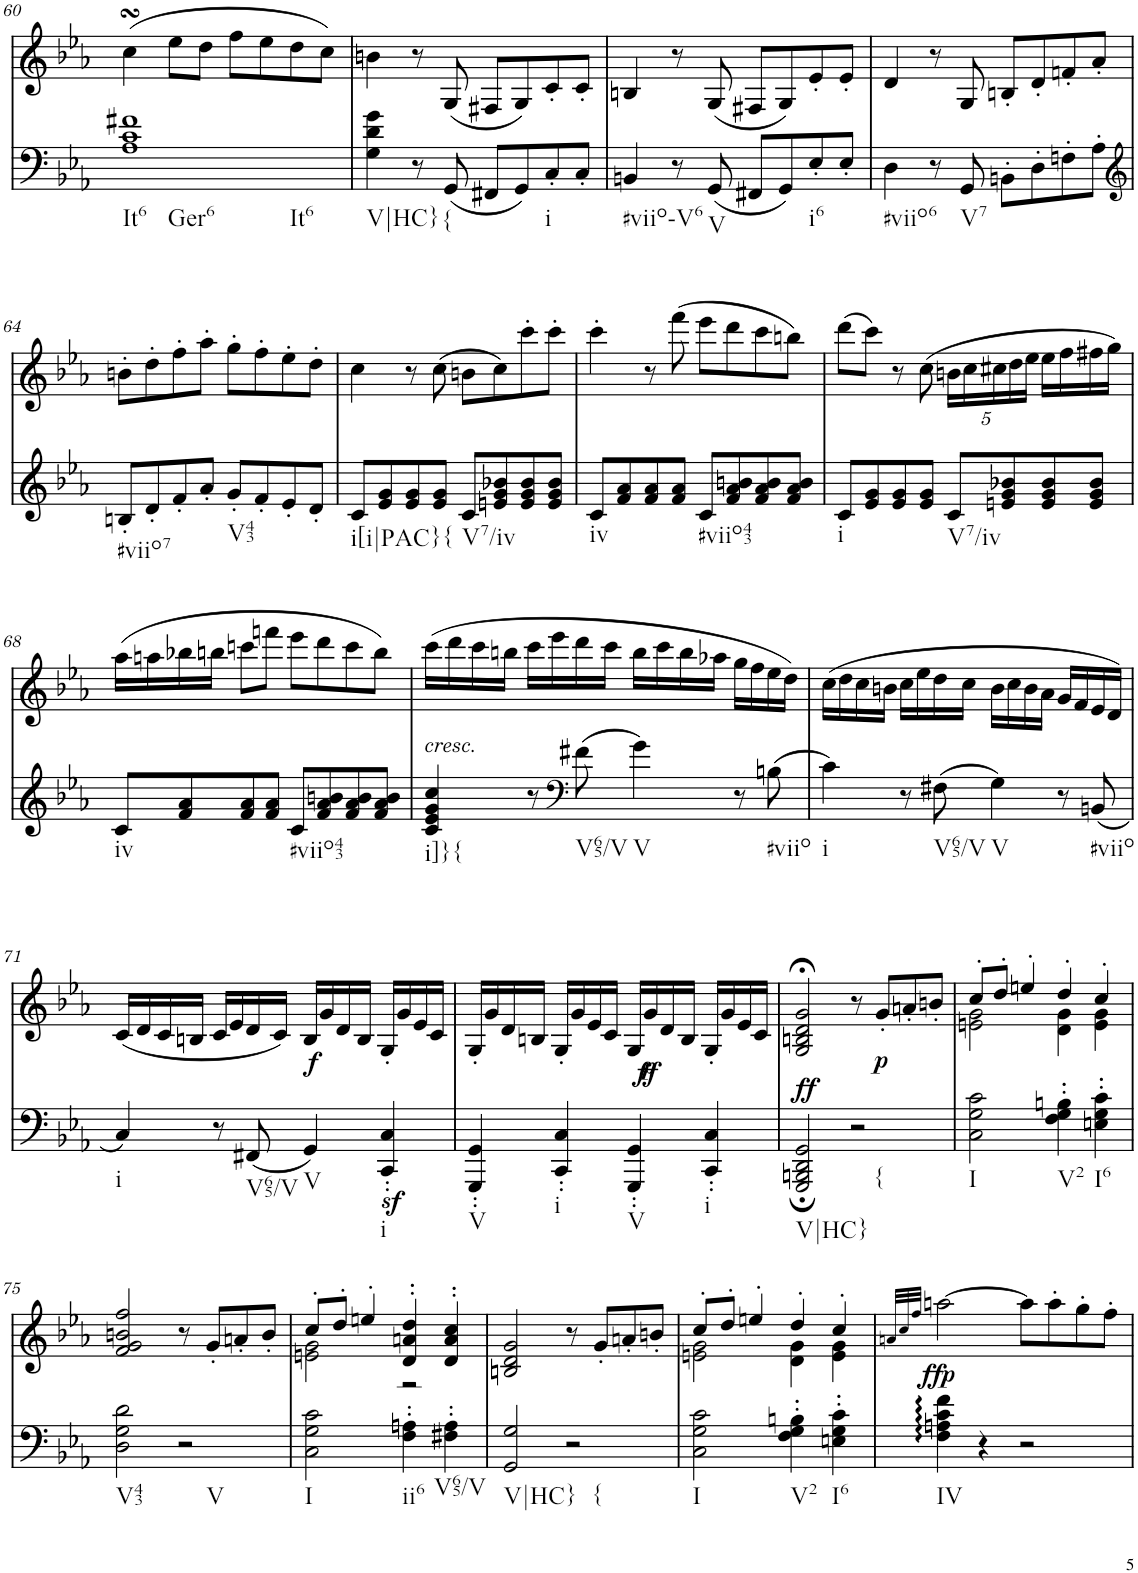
**kern	**dynam	**kern	**dynam
*part2	*part2	*part1	*part1
*staff2	*staff2	*staff1	*staff1
*I"piano	*	*I"piano	*
*I'Pno	*	*I'Pno	*
!!LO:PB:g=z
*clefF4	*	*clefG2	*
*k[b-e-a-]	*	*k[b-e-a-]	*
*c:	*	*c:	*
*M4/4	*	*M4/4	*
=60	=60	=60	=60
!LO:TX:b:t=It6	!	!	!
!LO:TX:b:t=Ger6	!	!	!
!LO:TX:b:t=It6	!	!	!
1A- 1c 1f#X	.	(4ccsSSS\	.
.	.	8ee-\L	.
.	.	8dd\J	.
.	.	8ff\L	.
.	.	8ee-\	.
.	.	8dd\	.
.	.	8cc\J)	.
=61	=61	=61	=61
!LO:TX:b:t=V|HC}	!	!	!
4G\ 4d\ 4g\	.	4bn\	.
8r	.	8r	.
!LO:TX:b:t={	!	!	!
(8GG/	.	(8G/	.
8FF#X/L	.	8F#X/L	.
8GG/)	.	8G/)	.
!LO:TX:b:t=i	!	!	!
8C'/	.	8c'/	.
8C'/J	.	8c'/J	.
=62	=62	=62	=62
!LO:TX:b:t=#viio-V6	!	!	!
4BBn/	.	4Bn/	.
8r	.	8r	.
!LO:TX:b:t=V	!	!	!
(8GG/	.	(8G/	.
8FF#X/L	.	8F#X/L	.
8GG/)	.	8G/)	.
!LO:TX:b:t=i6	!	!	!
8E-'/	.	8e-'/	.
8E-'/J	.	8e-'/J	.
=63	=63	=63	=63
!LO:TX:b:t=#viio6	!	!	!
4D\	.	4d/	.
8r	.	8r	.
!LO:TX:b:t=V7	!	!	!
8GG/	.	8G/	.
8BBn'\L	.	8Bn'/L	.
8D'\	.	8d'/	.
8Fn'\	.	8fn'/	.
8A-'\J	.	8a-'/J	.
!!LO:LB:g=z
=64	=64	=64	=64
*clefG2	*	*	*
!LO:TX:b:t=#viio7	!	!	!
8Bn'/L	.	8bn'\L	.
8d'/	.	8dd'\	.
8f'/	.	8ff'\	.
8a-'/J	.	8aa-'\J	.
!LO:TX:b:t=V43	!	!	!
8g'/L	.	8gg'\L	.
8f'/	.	8ff'\	.
8e-'/	.	8ee-'\	.
8d'/J	.	8dd'\J	.
=65	=65	=65	=65
!LO:TX:b:t=i[i|PAC}{	!	!	!
8c/L	.	4cc\	.
8e-/ 8g/	.	.	.
8e-/ 8g/	.	8r	.
8e-/ 8g/J	.	(8cc\	.
!LO:TX:b:t=V7/iv	!	!	!
8c/L	.	8bn\L	.
8en/ 8g/ 8b-X/	.	8cc\)	.
8e/ 8g/ 8b-/	.	8ccc'\	.
8e/ 8g/ 8b-/J	.	8ccc'\J	.
=66	=66	=66	=66
!LO:TX:b:t=iv	!	!	!
8c/L	.	4ccc'\	.
8f/ 8a-/	.	.	.
8f/ 8a-/	.	8r	.
8f/ 8a-/J	.	(8fff\	.
!LO:TX:b:t=#viio43	!	!	!
8c/L	.	8eee-\L	.
8f/ 8a-/ 8bn/	.	8ddd\	.
8f/ 8a-/ 8b/	.	8ccc\	.
8f/ 8a-/ 8b/J	.	8bbn\J)	.
=67	=67	=67	=67
!LO:TX:b:t=i	!	!	!
8c/L	.	(8ddd\L	.
8e-/ 8g/	.	8ccc\J)	.
8e-/ 8g/	.	8r	.
8e-/ 8g/J	.	(8cc\	.
*	*	*Xbrackettup	*
!LO:TX:b:t=V7/iv	!	!	!
8c/L	.	20bn\LL	.
.	.	20cc\	.
.	.	20cc#X\	.
8en/ 8g/ 8b-X/	.	.	.
.	.	20dd\	.
.	.	20ee-\JJ	.
8e/ 8g/ 8b-/	.	16ee-\LL	.
.	.	16ff\	.
8e/ 8g/ 8b-/J	.	16ff#X\	.
.	.	16gg\JJ)	.
!!LO:LB:g=z
=68	=68	=68	=68
!LO:TX:b:t=iv	!	!	!
8c/L	.	(16aa-\LL	.
.	.	16aan\	.
8f/ 8a-/	.	16bb-X\	.
.	.	16bbn\JJ	.
8f/ 8a-/	.	8cccn\L	.
8f/ 8a-/J	.	8fffn\J	.
!LO:TX:b:t=#viio43	!	!	!
8c/L	.	8eee-\L	.
8f/ 8a-/ 8bn/	.	8ddd\	.
8f/ 8a-/ 8b/	.	8ccc\	.
8f/ 8a-/ 8b/J	.	8bb\J)	.
=69	=69	=69	=69
!	!	!LO:TX:b:i:t=cresc.	!
!LO:TX:b:t=i]}{	!	!	!
4c/ 4e-/ 4g/ 4cc/	.	(16ccc\LL	.
.	.	16ddd\	.
.	.	16ccc\	.
.	.	16bbn\JJ	.
8r	.	16ccc\LL	.
.	.	16eee-\	.
*clefF4	*	*	*
!LO:TX:b:t=V65/V	!	!	!
(8f#X\	.	16ddd\	.
.	.	16ccc\JJ	.
!LO:TX:b:t=V	!	!	!
4g\)	.	16bb\LL	.
.	.	16ccc\	.
.	.	16bb\	.
.	.	16aa-X\JJ	.
8r	.	16gg\LL	.
.	.	16ff\	.
!LO:TX:b:t=#viio	!	!	!
(8Bn\	.	16ee-\	.
.	.	16dd\JJ)	.
=70	=70	=70	=70
!LO:TX:b:t=i	!	!	!
4c\)	.	(16cc\LL	.
.	.	16dd\	.
.	.	16cc\	.
.	.	16bn\JJ	.
8r	.	16cc\LL	.
.	.	16ee-\	.
!LO:TX:b:t=V65/V	!	!	!
(8F#X\	.	16dd\	.
.	.	16cc\JJ	.
!LO:TX:b:t=V	!	!	!
4G\)	.	16b\LL	.
.	.	16cc\	.
.	.	16b\	.
.	.	16a-\JJ	.
8r	.	16g/LL	.
.	.	16f/	.
!LO:TX:b:t=#viio	!	!	!
(8BBn/	.	16e-/	.
.	.	16d/JJ)	.
!!LO:LB:g=z
=71	=71	=71	=71
!LO:TX:b:t=i	!	!	!
4C/)	.	(16c/LL	.
.	.	16d/	.
.	.	16c/	.
.	.	16Bn/JJ	.
8r	.	16c/LL	.
.	.	16e-/	.
!LO:TX:b:t=V65/V	!	!	!
(8FF#X/	.	16d/	.
.	.	16c/JJ)	.
!LO:TX:b:t=V	!	!	!
!	!LO:DY:a	!	!
4GG/)	f	16B/LL	.
.	.	16g/	.
.	.	16d/	.
.	.	16B/JJ	.
!LO:TX:b:t=i	!	!	!
4CC/z<' 4C/z<'	.	16G'/LL	.
.	.	16g/	.
.	.	16e-/	.
.	.	16c/JJ	.
=72	=72	=72	=72
!LO:TX:b:t=V	!	!	!
4GGG/' 4GG/'	.	16G'/LL	.
.	.	16g/	.
.	.	16d/	.
.	.	16Bn/JJ	.
!LO:TX:b:t=i	!	!	!
4CC/' 4C/'	.	16G'/LL	.
.	.	16g/	.
.	.	16e-/	.
.	.	16c/JJ	.
!LO:TX:b:t=V	!	!	!
4GGG/' 4GG/'	.	16G/LL	.
!	!	!	!LO:DY:b
!	!	!	!LO:DY:n=1:b
.	.	16g/	ff p
.	.	16d/	.
.	.	16B/JJ	.
!LO:TX:b:t=i	!	!	!
4CC/' 4C/'	.	16G'/LL	.
.	.	16g/	.
.	.	16e-/	.
.	.	16c/JJ	.
=73	=73	=73	=73
!LO:TX:b:t=V|HC}	!	!	!
!	!LO:DY:a	!	!
2GGG/; 2BBBn/; 2DD/; 2GG/;	ff	2G/;< 2Bn/;< 2d/;< 2g/;<	.
!LO:TX:b:t={	!	!	!
2r	.	8r	.
!	!	!	!LO:DY:b
.	.	8g'/L	p
.	.	8an'/	.
.	.	8bn'/J	.
=74	=74	=74	=74
*	*	*^	*
!LO:TX:b:t=I	!	!	!	!
2C\ 2G\ 2c\	.	8cc'/L	2en\ 2g\	.
.	.	8dd'/J	.	.
.	.	4een'/	.	.
!LO:TX:b:t=V2	!	!	!	!
4F\' 4G\' 4Bn\'	.	4dd'/	4d\ 4g\	.
!LO:TX:b:t=I6	!	!	!	!
4En\' 4G\' 4c\'	.	4cc'/	4e\ 4g\	.
!!LO:LB:g=z
=75	=75	=75	=75	=75
!LO:TX:b:t=V43	!	!	!	!
*	*	*v	*v	*
2D\ 2G\ 2d\	.	2f/ 2g/ 2bn/ 2ff/	.
!LO:TX:b:t=V	!	!	!
2r	.	8r	.
.	.	8g'/L	.
.	.	8an'/	.
.	.	8b'/J	.
=76	=76	=76	=76
*	*	*^	*
!LO:TX:b:t=I	!	!	!	!
2C\ 2G\ 2c\	.	8cc'/L	2en\ 2g\	.
.	.	8dd'/J	.	.
.	.	4een'/	.	.
!LO:TX:b:t=ii6	!	!	!	!
4F\' 4An\'	.	4d/' 4an/' 4dd/'	2r	.
!LO:TX:b:t=V65/V	!	!	!	!
4F#X\' 4A\'	.	4d/' 4a/' 4cc/'	.	.
*	*	*v	*v	*
=77	=77	=77	=77
!LO:TX:b:t=V|HC}	!	!	!
2GG/ 2G/	.	2Bn/ 2d/ 2g/	.
!LO:TX:b:t={	!	!	!
2r	.	8r	.
.	.	8g'/L	.
.	.	8an'/	.
.	.	8bn'/J	.
=78	=78	=78	=78
*	*	*^	*
!LO:TX:b:t=I	!	!	!	!
2C\ 2G\ 2c\	.	8cc'/L	2en\ 2g\	.
.	.	8dd'/J	.	.
.	.	4een'/	.	.
!LO:TX:b:t=V2	!	!	!	!
4F\' 4G\' 4Bn\'	.	4dd'/	4d\ 4g\	.
!LO:TX:b:t=I6	!	!	!	!
4En\' 4G\' 4c\'	.	4cc'/	4e\ 4g\	.
*	*	*v	*v	*
=79	=79	=79	=79
.	.	32qan/LLL	.
.	.	32qcc/	.
.	.	32qff/JJJ	.
!LO:TX:b:t=IV	!	!	!
!	!	!	!LO:DY:b
!	!	!	!LO:DY:n=1:b
4F\ 4An\ 4c\ 4f\	.	[2aan\	ff p
4r	.	.	.
2r	.	8aa\L]	.
.	.	8aa'\	.
.	.	8gg'\	.
.	.	8ff'\J	.
=	=	=	=
*-	*-	*-	*-
